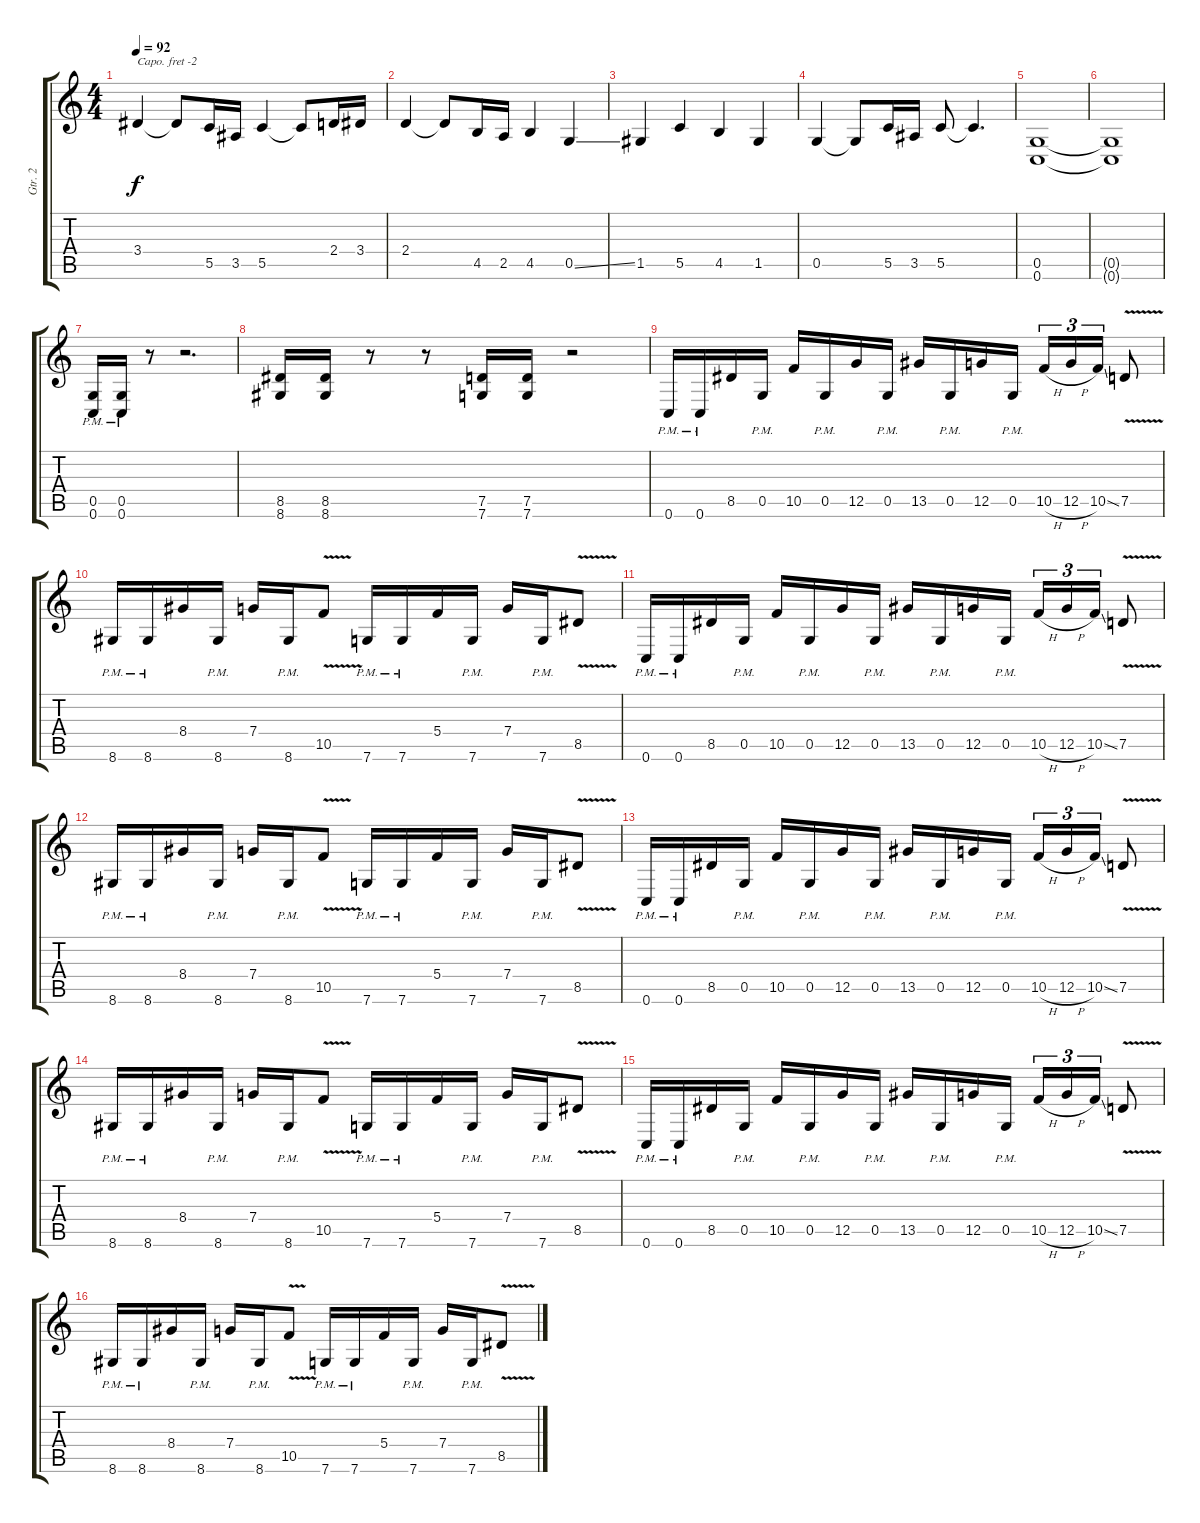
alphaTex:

\track ("Gtr. 2" "Gtr. 2") {instrument distortionguitar}
\staff {score tabs}
\capo -2
\tuning (E4 B3 G3 D3 A2 D2) {hide}
\ts (4 4)
\tempo 92
\clef g2
\ks c
3.4.4{dy f} 3.4{t}.8 5.5.16 3.5.16 5.5.4 5.5{t}.8 2.4.16 3.4.16 |
2.4.4 2.4{t}.8 4.5.16 2.5.16 4.5.4 0.5{ss}.4 |
1.5.4 5.5.4 4.5.4 1.5.4 |
0.5.4 0.5{t}.8 5.5.16 3.5.16 5.5.8 5.5{t}.4{d} |
(0.5 0.6).1 |
(0.5{t} 0.6{t}).1 |
(0.5{pm} 0.6{pm}).16 (0.5{pm} 0.6{pm}).16 r.8 r.2{d} |
(8.5 8.6).16 (8.5 8.6).16 r.8 r.8 (7.5 7.6).16 (7.5 7.6).16 r.2 |
0.6{pm}.16 0.6{pm}.16 8.5.16 0.5{pm}.16 10.5.16 0.5{pm}.16 12.5.16 0.5{pm}.16 13.5.16 0.5{pm}.16 12.5.16 0.5{pm}.16 10.5{h}.16{tu (3 2)} 12.5{h}.16{tu (3 2)} 10.5{ss}.16{tu (3 2)} 7.5{v}.8 |
8.6{pm}.16 8.6{pm}.16 8.4.16 8.6{pm}.16 7.4.16 8.6{pm}.16 10.5{v}.8 7.6{pm}.16 7.6{pm}.16 5.4.16 7.6{pm}.16 7.4.16 7.6{pm}.16 8.5{v}.8 |
0.6{pm}.16 0.6{pm}.16 8.5.16 0.5{pm}.16 10.5.16 0.5{pm}.16 12.5.16 0.5{pm}.16 13.5.16 0.5{pm}.16 12.5.16 0.5{pm}.16 10.5{h}.16{tu (3 2)} 12.5{h}.16{tu (3 2)} 10.5{ss}.16{tu (3 2)} 7.5{v}.8 |
8.6{pm}.16 8.6{pm}.16 8.4.16 8.6{pm}.16 7.4.16 8.6{pm}.16 10.5{v}.8 7.6{pm}.16 7.6{pm}.16 5.4.16 7.6{pm}.16 7.4.16 7.6{pm}.16 8.5{v}.8 |
0.6{pm}.16 0.6{pm}.16 8.5.16 0.5{pm}.16 10.5.16 0.5{pm}.16 12.5.16 0.5{pm}.16 13.5.16 0.5{pm}.16 12.5.16 0.5{pm}.16 10.5{h}.16{tu (3 2)} 12.5{h}.16{tu (3 2)} 10.5{ss}.16{tu (3 2)} 7.5{v}.8 |
8.6{pm}.16 8.6{pm}.16 8.4.16 8.6{pm}.16 7.4.16 8.6{pm}.16 10.5{v}.8 7.6{pm}.16 7.6{pm}.16 5.4.16 7.6{pm}.16 7.4.16 7.6{pm}.16 8.5{v}.8 |
0.6{pm}.16 0.6{pm}.16 8.5.16 0.5{pm}.16 10.5.16 0.5{pm}.16 12.5.16 0.5{pm}.16 13.5.16 0.5{pm}.16 12.5.16 0.5{pm}.16 10.5{h}.16{tu (3 2)} 12.5{h}.16{tu (3 2)} 10.5{ss}.16{tu (3 2)} 7.5{v}.8 |
8.6{pm}.16 8.6{pm}.16 8.4.16 8.6{pm}.16 7.4.16 8.6{pm}.16 10.5{v}.8 7.6{pm}.16 7.6{pm}.16 5.4.16 7.6{pm}.16 7.4.16 7.6{pm}.16 8.5{v}.8
